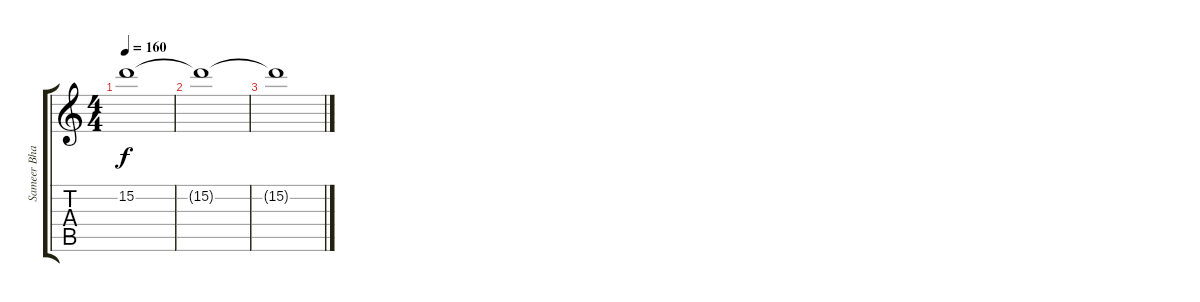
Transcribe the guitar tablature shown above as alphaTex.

\track ("Sameer Bhattacharya - Lead" "Sameer Bha") {instrument overdrivenguitar}
\staff {score tabs}
\tuning (E4 B3 G3 D3 A2 D2) {hide}
\ts (4 4)
\tempo 160
\clef g2
\ks c
15.2{t}.1{dy f} |
15.2{t}.1 |
15.2{t}.1
